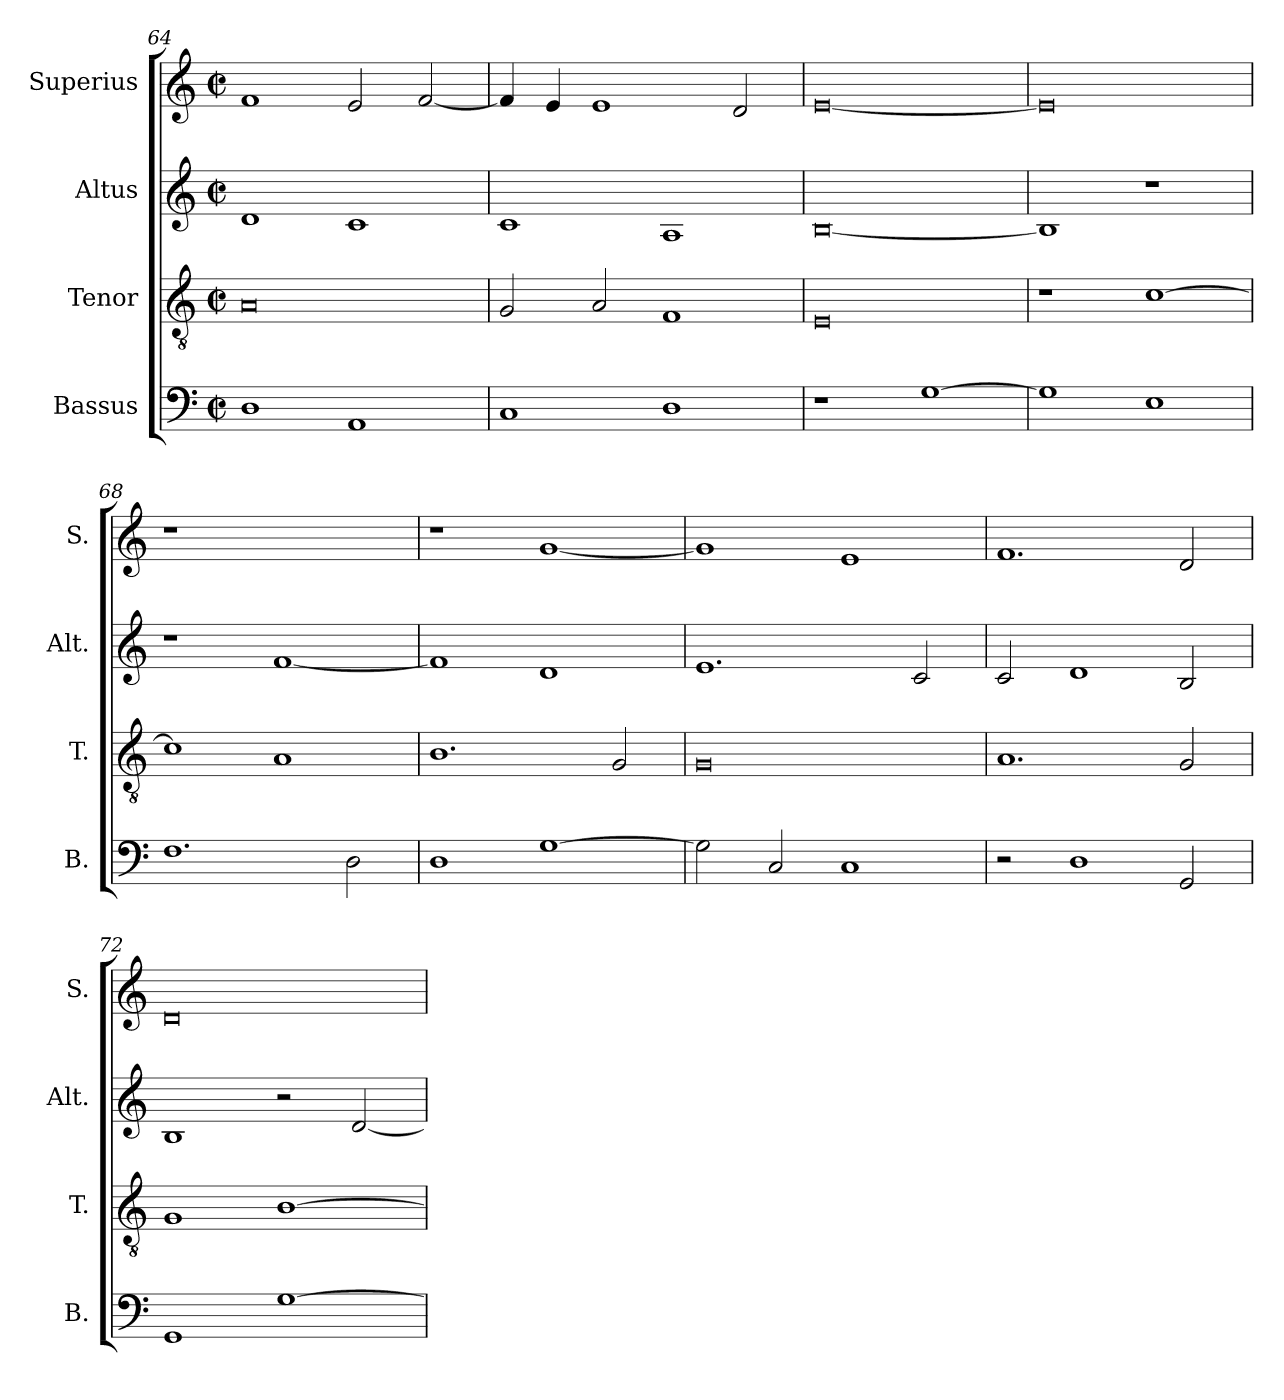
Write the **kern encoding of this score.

**kern	**kern	**kern	**kern
*part4	*part3	*part2	*part1
*staff4	*staff3	*staff2	*staff1
*I"Bassus	*I"Tenor	*I"Altus	*I"Superius
*I'B.	*I'T.	*I'Alt.	*I'S.
*clefF4	*clefGv2	*clefG2	*clefG2
*	*ITrd7c12	*	*
*k[]	*k[]	*k[]	*k[]
*C:	*C:	*C:	*C:
*M2/2	*M2/2	*M2/2	*M2/2
*met(c|)	*met(c|)	*met(c|)	*met(c|)
=64	=64	=64	=64
1Di	0AAi	1di	1fi
1AAi	.	1ci	2ei/
.	.	.	[<2fi/
!!LO:LB:g=z
=65	=65	=65	=65
1Ci	2GGi/	1ci	4fi/]
.	.	.	4ei/
.	2AAi/	.	1ei
1Di	1FFi	1Ai	.
.	.	.	2di/
=66	=66	=66	=66
1r	0EEi	[<0Bi	[<0ei
[>1Gi	.	.	.
=67	=67	=67	=67
1Gi]	1r	1Bi]	0ei]
1Ei	[>1Ci	1r	.
=68	=68	=68	=68
!	!	!	!LO:N:vis=1
1.Fi	1Ci]	1r	1r
.	1AAi	[<1fi	1ryy
2Di\	.	.	.
=69	=69	=69	=69
1Di	1.BBi	1fi]	1r
[>1Gi	.	1di	[<1gi
.	2GGi/	.	.
=70	=70	=70	=70
2Gi\]	0GGi	1.ei	1gi]
2Ci/	.	.	.
1Ci	.	.	1ei
.	.	2ci/	.
!!LO:PB:g=z
=71	=71	=71	=71
2r	1.AAi	2ci/	1.fi
1Di	.	1di	.
2GGi/	2GGi/	2Bi/	2di/
=72	=72	=72	=72
1GGi	1GGi	1Bi	0di
[>1Gi	[>1BBi	2r	.
.	.	[<2di/	.
=	=	=	=
*-	*-	*-	*-
